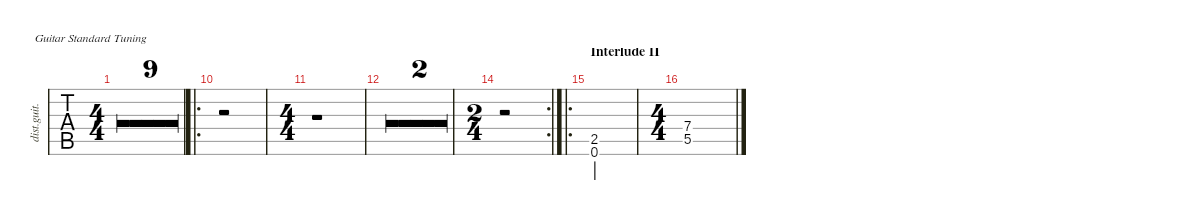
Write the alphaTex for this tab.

\defaultSystemsLayout 4
\hideDynamics
\bracketExtendMode nobrackets
\track ("Rhythm Guitar (Kirk)" "dist.guit.") {defaultSystemsLayout 4 multiBarRest instrument distortionguitar}
\staff {tabs}
\tuning (E4 B3 G3 D3 A2 E2)
\ts (4 4)
\beaming (8 2 2 2 2)
\tempo 104
\clef g2
\scale
0.212674
\ks c
r.1{dy p} |
\scale
0.212674 r.1 |
\scale
0.212674 r.1 |
\ts (2 4)
\beaming (8 2 2)
\scale
0.193894 r.2 |
\scale
0.193894 r.2 |
\ts (4 4)
\beaming (8 2 2 2 2)
\scale
0.197422 r.1 |
\scale
0.197422 r.1 |
\scale
0.197422 r.1 |
\ts (2 4)
\beaming (8 2 2)
\scale
0.243279 r.2 |
\ro
\scale
0.267949 r.2 |
\ts (4 4)
\beaming (8 2 2 2 2)
\scale
0.244386 r.1 |
\scale
0.244386 r.1 |
\scale
0.244386 r.1 |
\rc 2
\ts (2 4)
\beaming (8 2 2)
\scale
0.244386 r.2 |
\ro
\section ("" "Interlude II")
\scale
0.196216 (0.6 2.5).2{dy mf} |
\ts (4 4)
\beaming (8 2 2 2 2)
\scale
0.214247 (5.5 7.4).1
